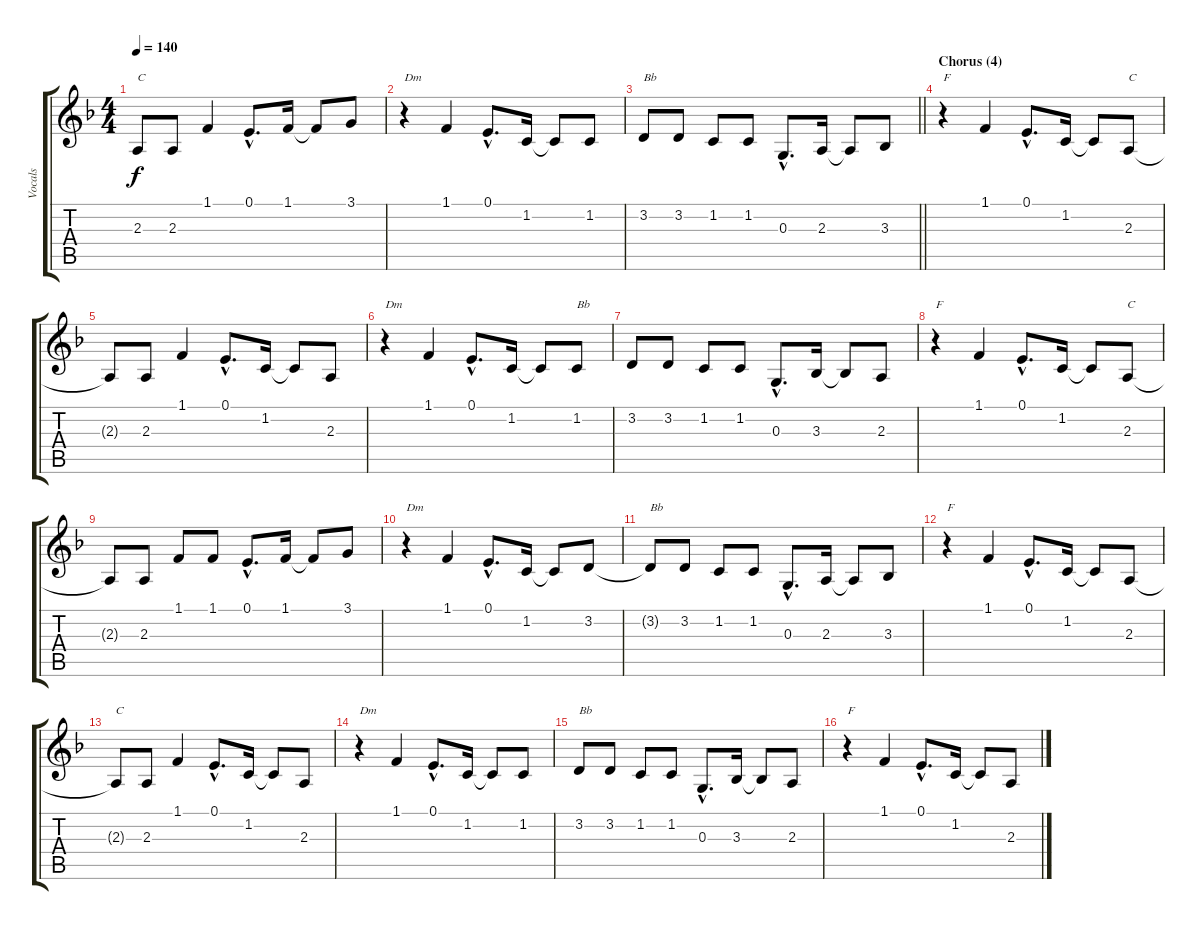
\track ("Vocals" "Vocals") {instrument sopranosax}
\staff {score tabs}
\tuning (E4 B3 G3 D3 A2 E2) {hide}
\ts (4 4)
\tempo 140
\clef g2
\ks f
2.3{t}.8{txt "C" dy f} 2.3.8 1.1.4 0.1{hac}.8{d} 1.1.16 1.1{t}.8 3.1.8 |
r.4{txt "Dm"} 1.1.4 0.1{hac}.8{d} 1.2.16 1.2{t}.8 1.2.8 |
\barLineRight lightlight
3.2.8{txt "Bb"} 3.2.8 1.2.8 1.2.8 0.3{hac}.8{d} 2.3.16 2.3{t}.8 3.3.8 |
\section ("" "Chorus (4)")
r.4{txt "F"} 1.1.4 0.1{hac}.8{d} 1.2.16 1.2{t}.8 2.3.8{txt "C"} |
2.3{t}.8 2.3.8 1.1.4 0.1{hac}.8{d} 1.2.16 1.2{t}.8 2.3.8 |
r.4{txt "Dm"} 1.1.4 0.1{hac}.8{d} 1.2.16 1.2{t}.8 1.2.8{txt "Bb"} |
3.2.8 3.2.8 1.2.8 1.2.8 0.3{hac}.8{d} 3.3.16 3.3{t}.8 2.3.8 |
r.4{txt "F"} 1.1.4 0.1{hac}.8{d} 1.2.16 1.2{t}.8 2.3.8{txt "C"} |
2.3{t}.8 2.3.8 1.1.8 1.1.8 0.1{hac}.8{d} 1.1.16 1.1{t}.8 3.1.8 |
r.4{txt "Dm"} 1.1.4 0.1{hac}.8{d} 1.2.16 1.2{t}.8 3.2.8 |
3.2{t}.8{txt "Bb"} 3.2.8 1.2.8 1.2.8 0.3{hac}.8{d} 2.3.16 2.3{t}.8 3.3.8 |
r.4{txt "F"} 1.1.4 0.1{hac}.8{d} 1.2.16 1.2{t}.8 2.3.8 |
2.3{t}.8{txt "C"} 2.3.8 1.1.4 0.1{hac}.8{d} 1.2.16 1.2{t}.8 2.3.8 |
r.4{txt "Dm"} 1.1.4 0.1{hac}.8{d} 1.2.16 1.2{t}.8 1.2.8 |
3.2.8{txt "Bb"} 3.2.8 1.2.8 1.2.8 0.3{hac}.8{d} 3.3.16 3.3{t}.8 2.3.8 |
r.4{txt "F"} 1.1.4 0.1{hac}.8{d} 1.2.16 1.2{t}.8 2.3.8
